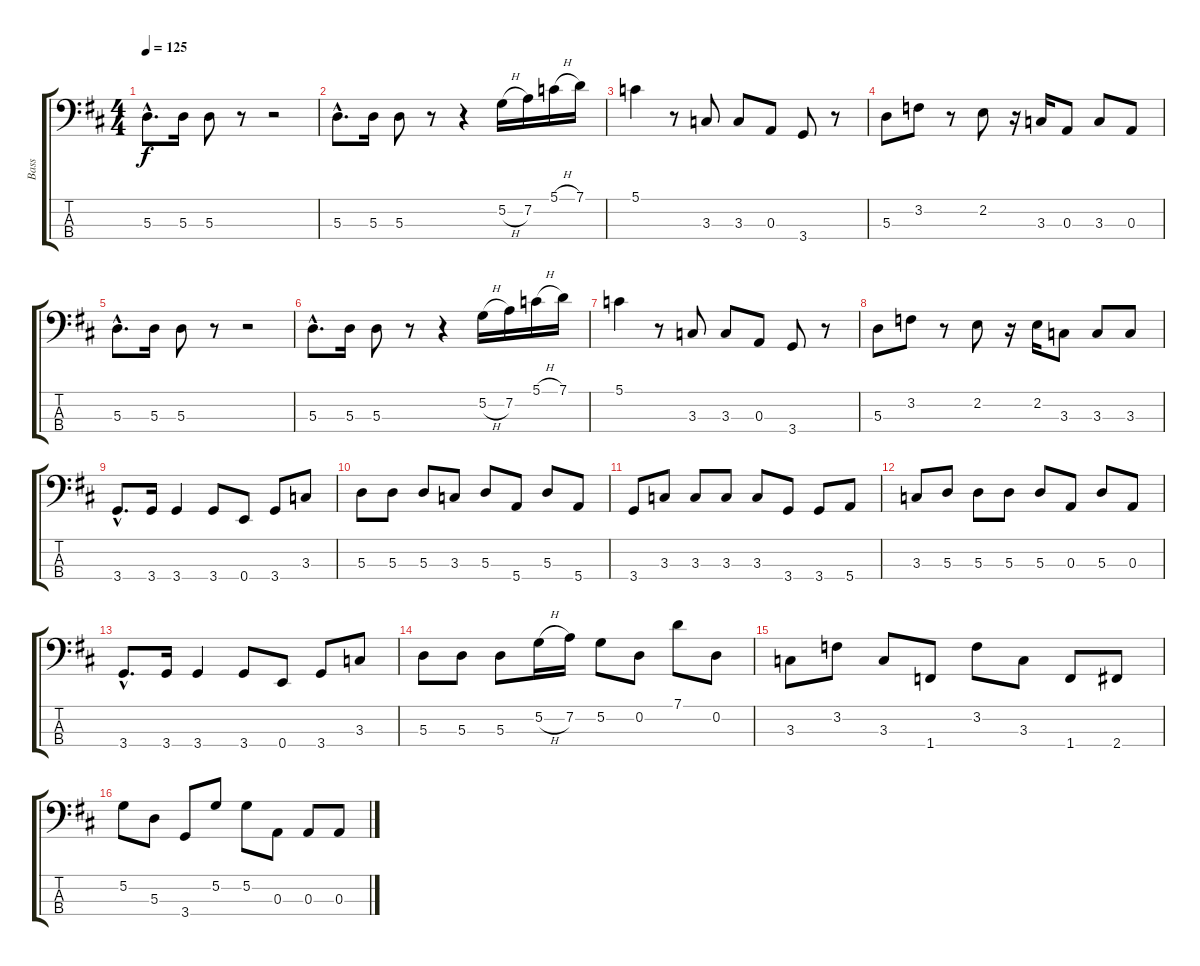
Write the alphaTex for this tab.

\track ("Bass" "Bass") {instrument electricbassfinger}
\staff {score tabs}
\tuning (G2 D2 A1 E1) {hide}
\ts (4 4)
\tempo 125
\clef f4
\ks d
5.3{hac}.8{d dy f} 5.3.16 5.3.8 r.8 r.2 |
5.3{hac}.8{d} 5.3.16 5.3.8 r.8 r.4 5.2{h}.16 7.2.16 5.1{h}.16 7.1.16 |
5.1.4 r.8 3.3.8 3.3.8 0.3.8 3.4.8 r.8 |
5.3.8 3.2.8 r.8 2.2.8 r.16 3.3.16 0.3.8 3.3.8 0.3.8 |
5.3{hac}.8{d} 5.3.16 5.3.8 r.8 r.2 |
5.3{hac}.8{d} 5.3.16 5.3.8 r.8 r.4 5.2{h}.16 7.2.16 5.1{h}.16 7.1.16 |
5.1.4 r.8 3.3.8 3.3.8 0.3.8 3.4.8 r.8 |
5.3.8 3.2.8 r.8 2.2.8 r.16 2.2.16 3.3.8 3.3.8 3.3.8 |
3.4{hac}.8{d} 3.4.16 3.4.4 3.4.8 0.4.8 3.4.8 3.3.8 |
5.3.8 5.3.8 5.3.8 3.3.8 5.3.8 5.4.8 5.3.8 5.4.8 |
3.4.8 3.3.8 3.3.8 3.3.8 3.3.8 3.4.8 3.4.8 5.4.8 |
3.3.8 5.3.8 5.3.8 5.3.8 5.3.8 0.3.8 5.3.8 0.3.8 |
3.4{hac}.8{d} 3.4.16 3.4.4 3.4.8 0.4.8 3.4.8 3.3.8 |
5.3.8 5.3.8 5.3.8 5.2{h}.16 7.2.16 5.2.8 0.2.8 7.1.8 0.2.8 |
3.3.8 3.2.8 3.3.8 1.4.8 3.2.8 3.3.8 1.4.8 2.4.8 |
5.2.8 5.3.8 3.4.8 5.2.8 5.2.8 0.3.8 0.3.8 0.3.8
